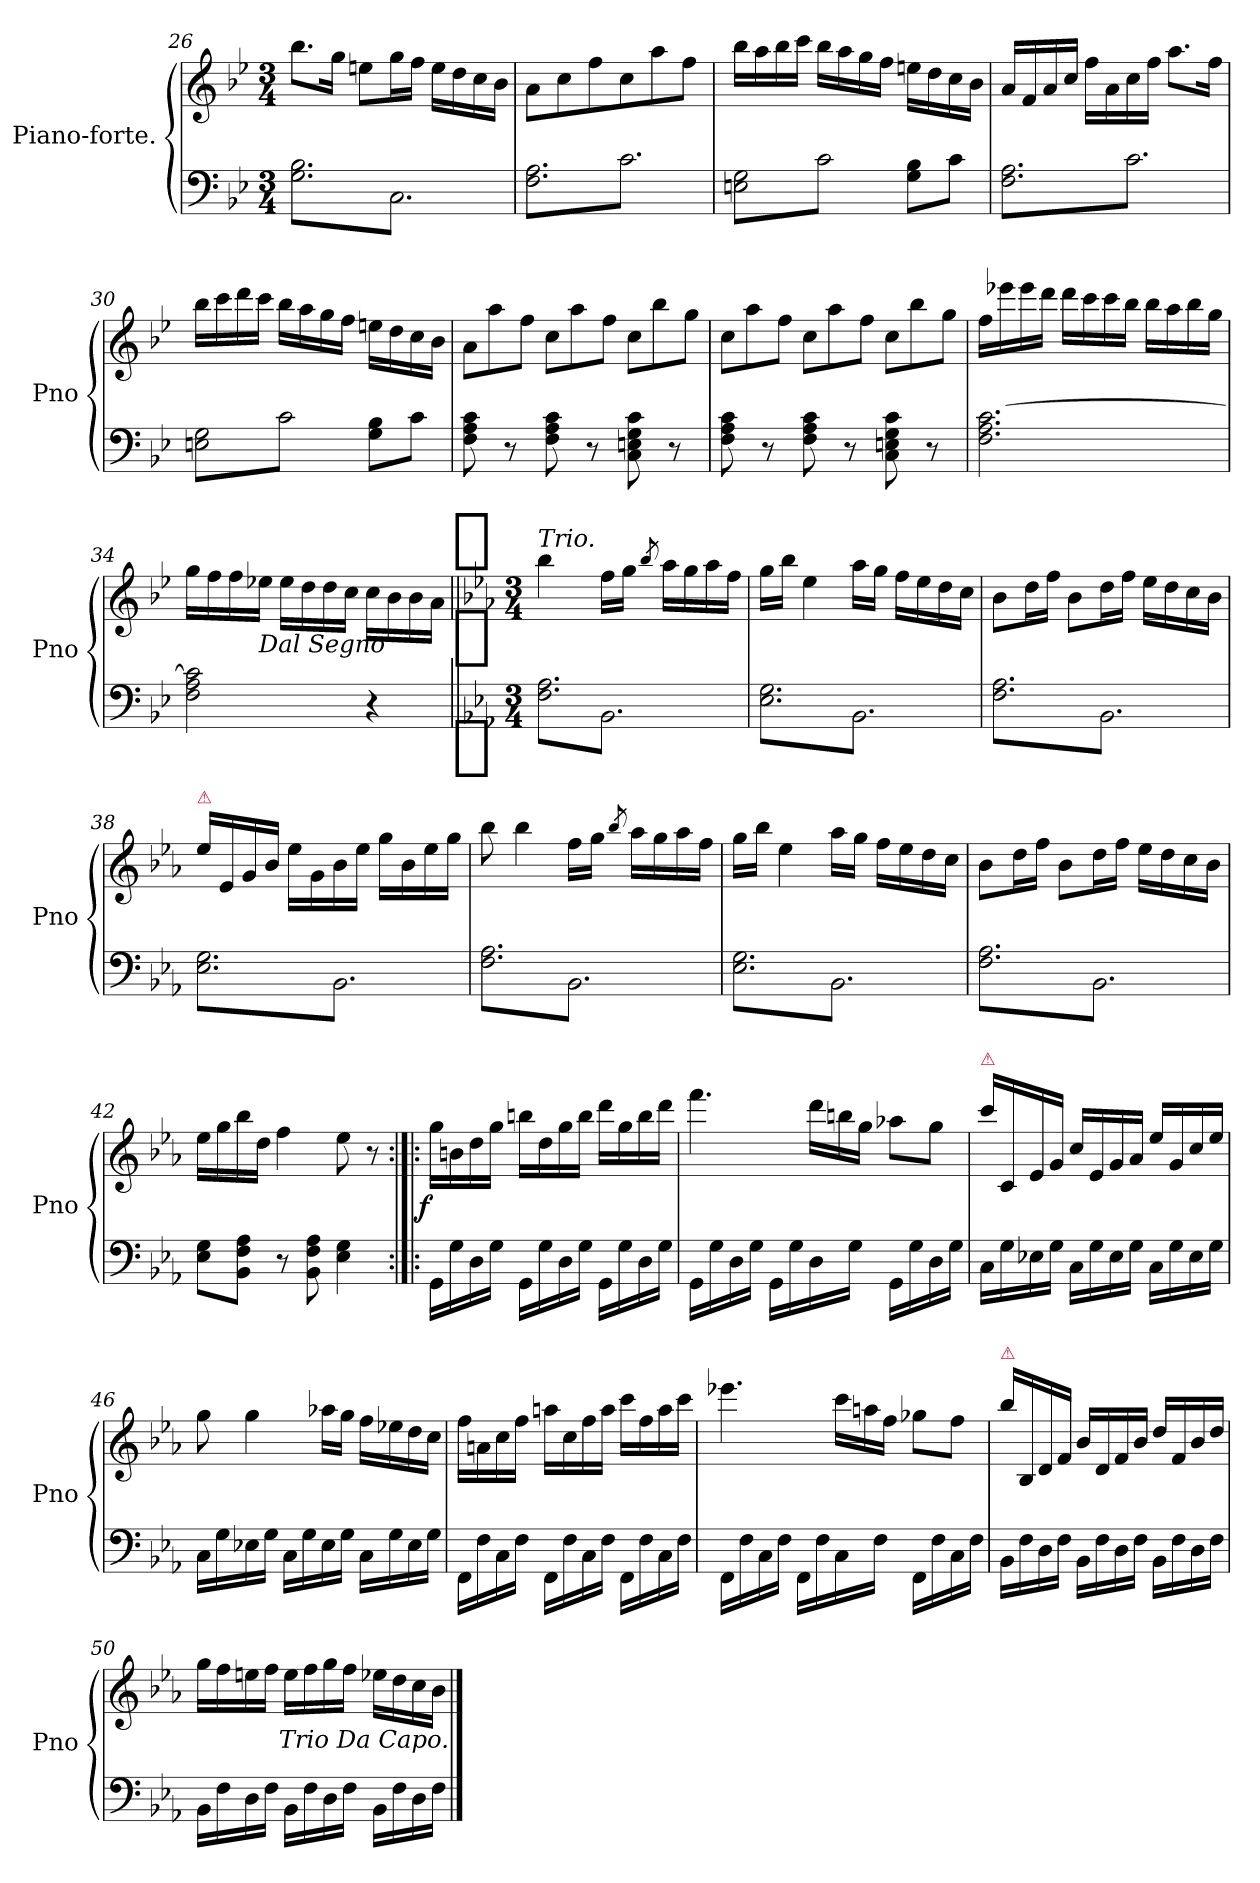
**kern	**kern	**dynam
*part1	*part1	*part1
*staff2	*staff1	*staff1/2
*I"Piano-forte.	*	*
*I'Pno	*	*
*clefF4	*clefG2	*
*k[b-e-]	*k[b-e-]	*
*B-:	*B-:	*
*M3/4	*M3/4	*
=26	=26	=26
*tremolo	*	*
8G\ 8B-\L	8.bb-\L	.
8C\	.	.
.	16gg\Jk	.
8G\ 8B-\	8een\L	.
8C\	16gg\L	.
.	16ff\JJ	.
8G\ 8B-\	16ee\LL	.
.	16dd\	.
8C\J	16cc\	.
.	16b-\JJ	.
=27	=27	=27
8F\ 8A\L	8a\L	.
8c\	8cc\	.
8F\ 8A\	8ff\	.
8c\	8cc\	.
8F\ 8A\	8aa\	.
8c\J	8ff\J	.
=28	=28	=28
8En\ 8G\L	16bb-\LL	.
.	16aa\	.
8c\	16bb-\	.
.	16ccc\JJ	.
8En\ 8G\	16bb-\LL	.
.	16aa\	.
8c\J	16gg\	.
*Xtremolo	*	*
.	16ff\JJ	.
8G\ 8B-\L	16een\LL	.
.	16dd\	.
8c\J	16cc\	.
.	16b-\JJ	.
=29	=29	=29
*tremolo	*	*
8F\ 8A\L	16a/LL	.
.	16f/	.
8c\	16a/	.
.	16cc/JJ	.
8F\ 8A\	16ff\LL	.
.	16a\	.
8c\	16cc\	.
.	16ff\JJ	.
8F\ 8A\	8.aa\L	.
8c\J	.	.
.	16ff\Jk	.
=30	=30	=30
8En\ 8G\L	16bb-\LL	.
.	16ccc\	.
8c\	16ddd\	.
.	16ccc\JJ	.
8En\ 8G\	16bb-\LL	.
.	16aa\	.
8c\J	16gg\	.
*Xtremolo	*	*
.	16ff\JJ	.
8G\ 8B-\L	16een\LL	.
.	16dd\	.
8c\J	16cc\	.
.	16b-\JJ	.
=31	=31	=31
*	*Xtuplet	*
8F\ 8A\ 8c\	12a\L	.
.	12aa\	.
8r	.	.
.	12ff\J	.
8F\ 8A\ 8c\	12cc\L	.
.	12aa\	.
8r	.	.
.	12ff\J	.
8C\ 8En\ 8G\ 8c\	12cc\L	.
.	12bb-\	.
8r	.	.
.	12gg\J	.
=32	=32	=32
8F\ 8A\ 8c\	12cc\L	.
.	12aa\	.
8r	.	.
.	12ff\J	.
8F\ 8A\ 8c\	12cc\L	.
.	12aa\	.
8r	.	.
.	12ff\J	.
8C\ 8En\ 8G\ 8c\	12cc\L	.
.	12bb-\	.
8r	.	.
.	12gg\J	.
=33	=33	=33
2.F\ 2.A\ [2.c\	16ff\LL	.
.	16eee-X\	.
.	16eee-\	.
.	16ddd\JJ	.
.	16ddd\LL	.
.	16ccc\	.
.	16ccc\	.
.	16bb-\JJ	.
.	16bb-\LL	.
.	16aa\	.
.	16bb-\	.
.	16gg\JJ	.
=34	=34	=34
2F\ 2A\ 2c]\	16gg\LL	.
.	16ff\	.
.	16ff\	.
!	!LO:TX:b:i:t=Dal Segno	!
.	16ee-X\JJ	.
.	16ee-\LL	.
.	16dd\	.
.	16dd\	.
.	16cc\JJ	.
4r	16cc\LL	.
.	16b-\	.
.	16b-\	.
.	16a\JJ	.
!	!LO:TX:a:t=[segno|larger]	!
!	!LO:TX:b:t=[segno|larger]	!
!LO:TX:b:t=[segno|larger]	!	!
=35||	=35||	=35||
*k[b-e-a-]	*k[b-e-a-]	*
*M3/4	*M3/4	*
!	!LO:TX:a:i:t=Trio.	!
!	!LO:N:vis=4	!
*tremolo	*	*
8F\ 8A-\L	4.bb-\	.
8BB-\	.	.
8F\ 8A-\	.	.
8BB-\	16ff\LL	.
.	16gg\JJ	.
.	8qbb-/	.
8F\ 8A-\	16aa-\LL	.
.	16gg\	.
8BB-\J	16aa-\	.
.	16ff\JJ	.
=36	=36	=36
8E-\ 8G\L	16gg\LL	.
.	16bb-\JJ	.
8BB-\	4ee-\	.
8E-\ 8G\	.	.
8BB-\	16aa-\LL	.
.	16gg\JJ	.
8E-\ 8G\	16ff\LL	.
.	16ee-\	.
8BB-\J	16dd\	.
.	16cc\JJ	.
=37	=37	=37
8F\ 8A-\L	8b-\L	.
8BB-\	16dd\L	.
.	16ff\JJ	.
8F\ 8A-\	8b-\L	.
8BB-\	16dd\L	.
.	16ff\JJ	.
8F\ 8A-\	16ee-\LL	.
.	16dd\	.
8BB-\J	16cc\	.
.	16b-\JJ	.
=38	=38	=38
!	!LO:TX:a:color=crimson:t=⚠	!
8E-\ 8G\L	16ee-\LL	.
.	16e-/	.
8BB-\	16g/	.
.	16b-/JJ	.
8E-\ 8G\	16ee-\LL	.
.	16g\	.
8BB-\	16b-\	.
.	16ee-\JJ	.
8E-\ 8G\	16gg\LL	.
.	16b-\	.
8BB-\J	16ee-\	.
.	16gg\JJ	.
=39	=39	=39
8F\ 8A-\L	8bb-\	.
8BB-\	4bb-\	.
8F\ 8A-\	.	.
8BB-\	16ff\LL	.
.	16gg\JJ	.
.	8qbb-/	.
8F\ 8A-\	16aa-\LL	.
.	16gg\	.
8BB-\J	16aa-\	.
.	16ff\JJ	.
=40	=40	=40
8E-\ 8G\L	16gg\LL	.
.	16bb-\JJ	.
8BB-\	4ee-\	.
8E-\ 8G\	.	.
8BB-\	16aa-\LL	.
.	16gg\JJ	.
8E-\ 8G\	16ff\LL	.
.	16ee-\	.
8BB-\J	16dd\	.
.	16cc\JJ	.
=41	=41	=41
8F\ 8A-\L	8b-\L	.
8BB-\	16dd\L	.
.	16ff\JJ	.
8F\ 8A-\	8b-\L	.
8BB-\	16dd\L	.
.	16ff\JJ	.
8F\ 8A-\	16ee-\LL	.
.	16dd\	.
8BB-\J	16cc\	.
*Xtremolo	*	*
.	16b-\JJ	.
=42	=42	=42
8E-\ 8G\L	16ee-\LL	.
.	16gg\	.
8BB-\ 8F\ 8A-\J	16bb-\	.
.	16dd\JJ	.
8r	4ff\	.
8BB-\ 8F\ 8A-\	.	.
4E-\ 4G\	8ee-\	.
.	8r	.
=43:|!|:	=43:|!|:	=43:|!|:
!	!	!LO:DY:rj
16GG\LL	16gg\LL	f
16G\	16bn\	.
16D\	16dd\	.
16G\JJ	16gg\JJ	.
16GG\LL	16bbn\LL	.
16G\	16dd\	.
16D\	16gg\	.
16G\JJ	16bb\JJ	.
16GG\LL	16ddd\LL	.
16G\	16gg\	.
16D\	16bb\	.
16G\JJ	16ddd\JJ	.
=44	=44	=44
16GG\LL	4.fff\	.
16G\	.	.
16D\	.	.
16G\JJ	.	.
16GG\LL	.	.
16G\	.	.
16D\	24ddd\LL	.
.	24bbn\	.
16G\JJ	.	.
.	24gg\JJ	.
16GG\LL	8aa-X\L	.
16G\	.	.
16D\	8gg\J	.
16G\JJ	.	.
=45	=45	=45
!	!LO:TX:a:color=crimson:t=⚠	!
16C\LL	16ccc\LL	.
16G\	16c/	.
16E-X\	16e-/	.
16G\JJ	16g/JJ	.
16C\LL	16cc/LL	.
16G\	16e-/	.
16E-\	16g/	.
16G\JJ	16a-/JJ	.
16C\LL	16ee-/LL	.
16G\	16g/	.
16E-\	16cc/	.
16G\JJ	16ee-/JJ	.
=46	=46	=46
16C\LL	8gg\	.
16G\	.	.
16E-X\	4gg\	.
16G\JJ	.	.
16C\LL	.	.
16G\	.	.
16E-\	16aa-X\LL	.
16G\JJ	16gg\JJ	.
16C\LL	16ff\LL	.
16G\	16ee-X\	.
16E-\	16dd\	.
16G\JJ	16cc\JJ	.
=47	=47	=47
16FF\LL	16ff\LL	.
16F\	16an\	.
16C\	16cc\	.
16F\JJ	16ff\JJ	.
16FF\LL	16aan\LL	.
16F\	16cc\	.
16C\	16ff\	.
16F\JJ	16aa\JJ	.
16FF\LL	16ccc\LL	.
16F\	16ff\	.
16C\	16aa\	.
16F\JJ	16ccc\JJ	.
=48	=48	=48
16FF\LL	4.eee-X\	.
16F\	.	.
16C\	.	.
16F\JJ	.	.
16FF\LL	.	.
16F\	.	.
16C\	24ccc\LL	.
.	24aan\	.
16F\JJ	.	.
.	24ff\JJ	.
16FF\LL	8gg-X\L	.
16F\	.	.
16C\	8ff\J	.
16F\JJ	.	.
=49	=49	=49
!	!LO:TX:a:color=crimson:t=⚠	!
16BB-\LL	16bb-\LL	.
16F\	16B-/	.
16D\	16d/	.
16F\JJ	16f/JJ	.
16BB-\LL	16b-/LL	.
16F\	16d/	.
16D\	16f/	.
16F\JJ	16b-/JJ	.
16BB-\LL	16dd/LL	.
16F\	16f/	.
16D\	16b-/	.
16F\JJ	16dd/JJ	.
=50	=50	=50
16BB-\LL	16gg\LL	.
16F\	16ff\	.
16D\	16een\	.
16F\JJ	16ff\JJ	.
16BB-\LL	16ee\LL	.
16F\	16ff\	.
16D\	16gg\	.
16F\JJ	16ff\JJ	.
16BB-\LL	16ee-X\LL	.
16F\	16dd\	.
16D\	16cc\	.
16F\JJ	16b-\JJ	.
!	!LO:TX:b:i:t=Trio Da Capo.	!
==	==	==
*-	*-	*-
